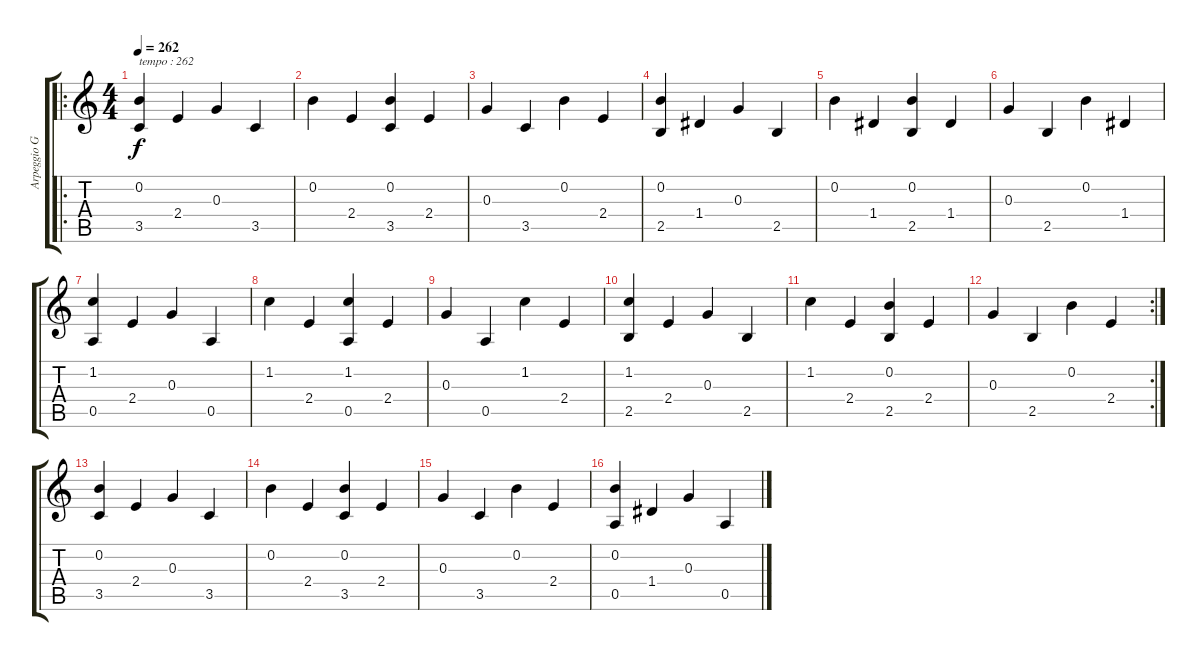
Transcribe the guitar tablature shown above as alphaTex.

\track ("Arpeggio Guitar" "Arpeggio G") {instrument acousticguitarsteel}
\staff {score tabs}
\tuning (E4 B3 G3 D3 A2 E2) {hide}
\ro
\ts (4 4)
\tempo 262
\clef g2
\ks c
(0.2 3.5).4{txt "tempo : 262" dy f instrument acousticguitarsteel} 2.4.4 0.3.4 3.5.4 |
0.2.4 2.4.4 (0.2 3.5).4 2.4.4 |
0.3.4 3.5.4 0.2.4 2.4.4 |
(0.2 2.5).4 1.4.4 0.3.4 2.5.4 |
0.2.4 1.4.4 (0.2 2.5).4 1.4.4 |
0.3.4 2.5.4 0.2.4 1.4.4 |
(1.2 0.5).4 2.4.4 0.3.4 0.5.4 |
1.2.4 2.4.4 (1.2 0.5).4 2.4.4 |
0.3.4 0.5.4 1.2.4 2.4.4 |
(1.2 2.5).4 2.4.4 0.3.4 2.5.4 |
1.2.4 2.4.4 (0.2 2.5).4 2.4.4 |
\rc 2
0.3.4 2.5.4 0.2.4 2.4.4 |
(0.2 3.5).4 2.4.4 0.3.4 3.5.4 |
0.2.4 2.4.4 (0.2 3.5).4 2.4.4 |
0.3.4 3.5.4 0.2.4 2.4.4 |
(0.2 0.5).4 1.4.4 0.3.4 0.5.4
